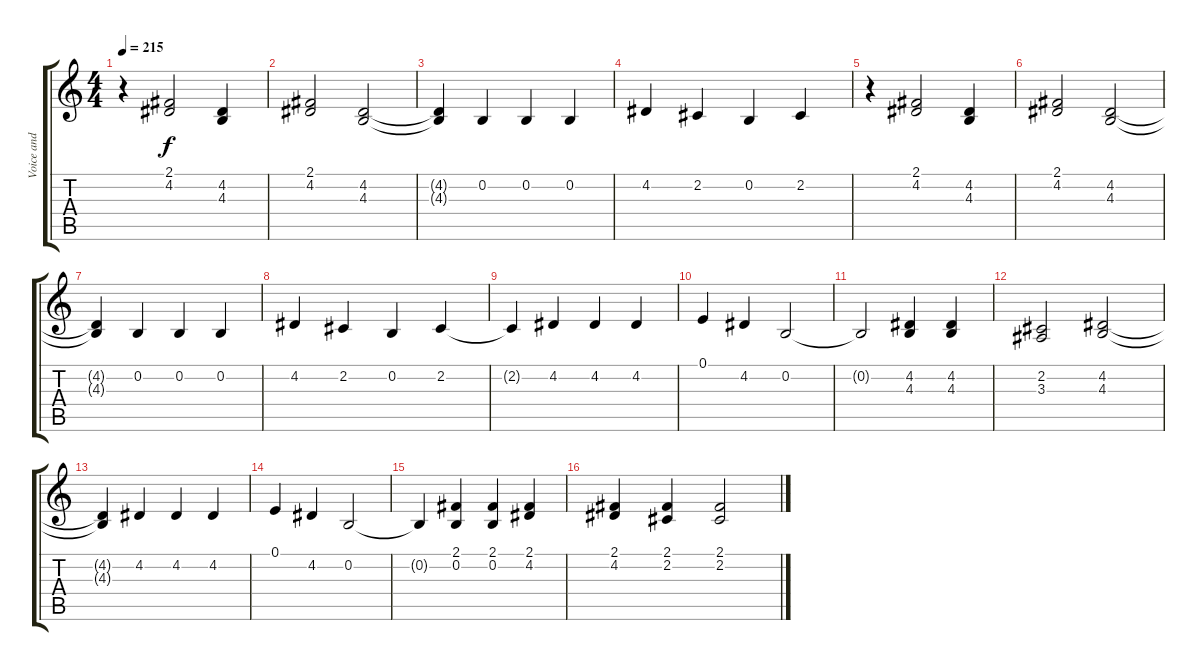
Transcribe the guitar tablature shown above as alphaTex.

\track ("Voice and Chorus" "Voice and ") {instrument electricgrandpiano}
\staff {score tabs}
\tuning (E4 B3 G3 D3 A2 E2) {hide}
\ts (4 4)
\tempo 215
\clef g2
\ks c
r.4{dy f} (2.1 4.2).2 (4.2 4.3).4 |
(2.1 4.2).2 (4.2 4.3).2 |
(4.2{t} 4.3{t}).4 0.2.4 0.2.4 0.2.4 |
4.2.4 2.2.4 0.2.4 2.2.4 |
r.4 (2.1 4.2).2 (4.2 4.3).4 |
(2.1 4.2).2 (4.2 4.3).2 |
(4.2{t} 4.3{t}).4 0.2.4 0.2.4 0.2.4 |
4.2.4 2.2.4 0.2.4 2.2.4 |
2.2{t}.4 4.2.4 4.2.4 4.2.4 |
0.1.4 4.2.4 0.2.2 |
0.2{t}.2 (4.2 4.3).4 (4.2 4.3).4 |
(2.2 3.3).2 (4.2 4.3).2 |
(4.2{t} 4.3{t}).4 4.2.4 4.2.4 4.2.4 |
0.1.4 4.2.4 0.2.2 |
0.2{t}.4 (2.1 0.2).4 (2.1 0.2).4 (2.1 4.2).4 |
(2.1 4.2).4 (2.1 2.2).4 (2.1 2.2).2
